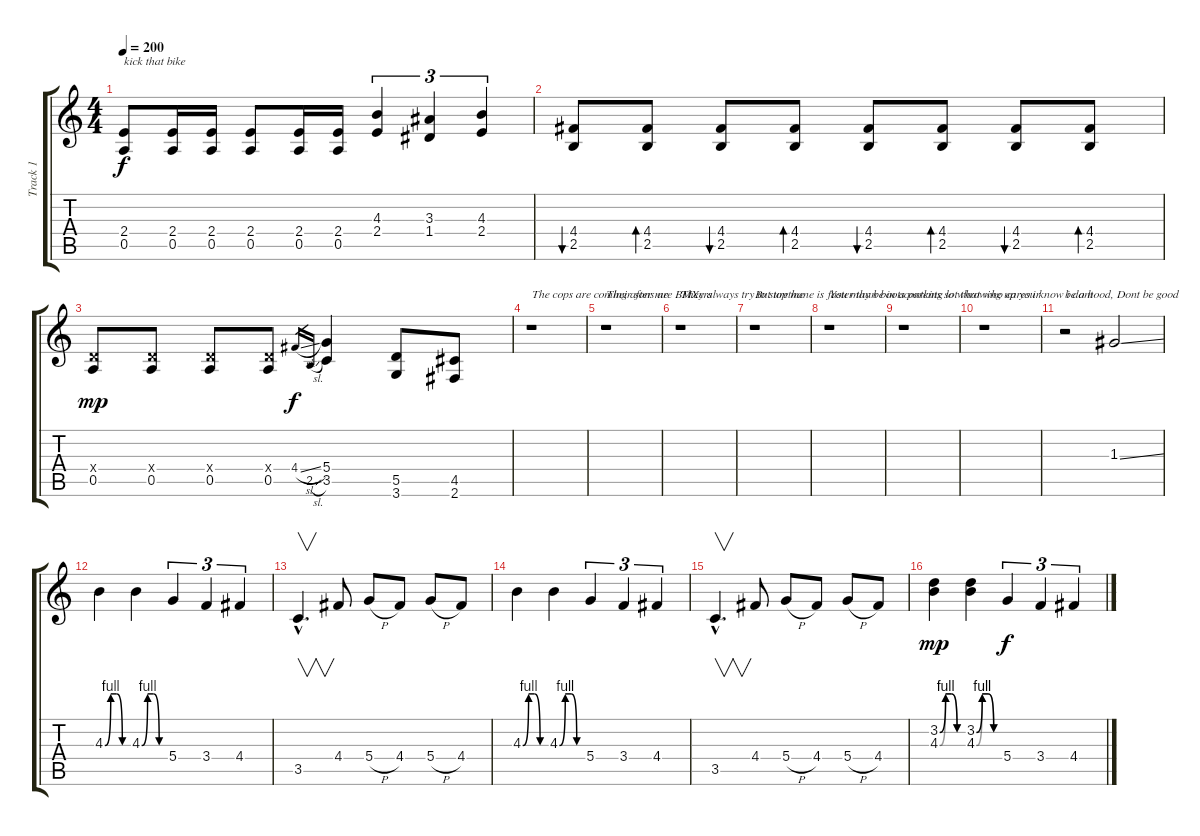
\track ("Track 1" "Track 1") {instrument distortionguitar}
\staff {score tabs}
\tuning (E4 B3 G3 D3 A2 E2) {hide}
\ts (4 4)
\tempo 200
\clef g2
\ks c
(2.4 0.5).8{txt "kick that bike" dy f} (2.4 0.5).16 (2.4 0.5).16 (2.4 0.5).8 (2.4 0.5).16 (2.4 0.5).16 (4.3 2.4).4{tu (3 2)} (3.3 1.4).4{tu (3 2)} (4.3 2.4).4{tu (3 2)} |
(4.4 2.5).8{bu 60} (4.4 2.5).8{bd 60} (4.4 2.5).8{bu 60} (4.4 2.5).8{bd 60} (4.4 2.5).8{bu 60} (4.4 2.5).8{bd 60} (4.4 2.5).8{bu 60} (4.4 2.5).8{bd 60} |
(0.4{x} 0.5).8{dy mp} (0.4{x} 0.5).8 (0.4{x} 0.5).8 (0.4{x} 0.5).8 4.4{sl}.16{gr dy f} 2.5{sl}.16{gr} (5.4 3.5).4 (5.5 3.6).8 (4.5 2.6).8 |
r.1{txt "The cops are coming after me"} |
r.1{txt "Their sons are BMXers"} |
r.1{txt "They always try to stop me"} |
r.1{txt "But urethane is faster than boots"} |
r.1{txt "You may be in a parking lot throwing up your"} |
r.1{txt "contents so what who cares i know i dont"} |
r.1 |
r.2{txt "be a hood, Dont be good" volume 16} 1.3{ss}.2 |
4.3{be (custom 0 0 15 4 30 4 45 0 60 0)}.4 4.3{be (custom 0 0 15 4 30 4 45 0 60 0)}.4 5.4.4{tu (3 2)} 3.4.4{tu (3 2)} 4.4.4{tu (3 2)} |
3.5{hac}.4{v d} 4.4.8 5.4{h}.8 4.4.8 5.4{h}.8 4.4.8 |
4.3{be (custom 0 0 15 4 30 4 45 0 60 0)}.4 4.3{be (custom 0 0 15 4 30 4 45 0 60 0)}.4 5.4.4{tu (3 2)} 3.4.4{tu (3 2)} 4.4.4{tu (3 2)} |
3.5{hac}.4{v d} 4.4.8 5.4{h}.8 4.4.8 5.4{h}.8 4.4.8 |
(3.2{be (custom 0 0 15 4 30 4 45 0 60 0)} 4.3{be (custom 0 0 15 4 30 4 45 0 60 0)}).4{dy mp} (3.2{be (custom 0 0 15 4 30 4 45 0 60 0)} 4.3{be (custom 0 0 15 4 30 4 45 0 60 0)}).4 5.4.4{tu (3 2) dy f} 3.4.4{tu (3 2)} 4.4.4{tu (3 2)}
